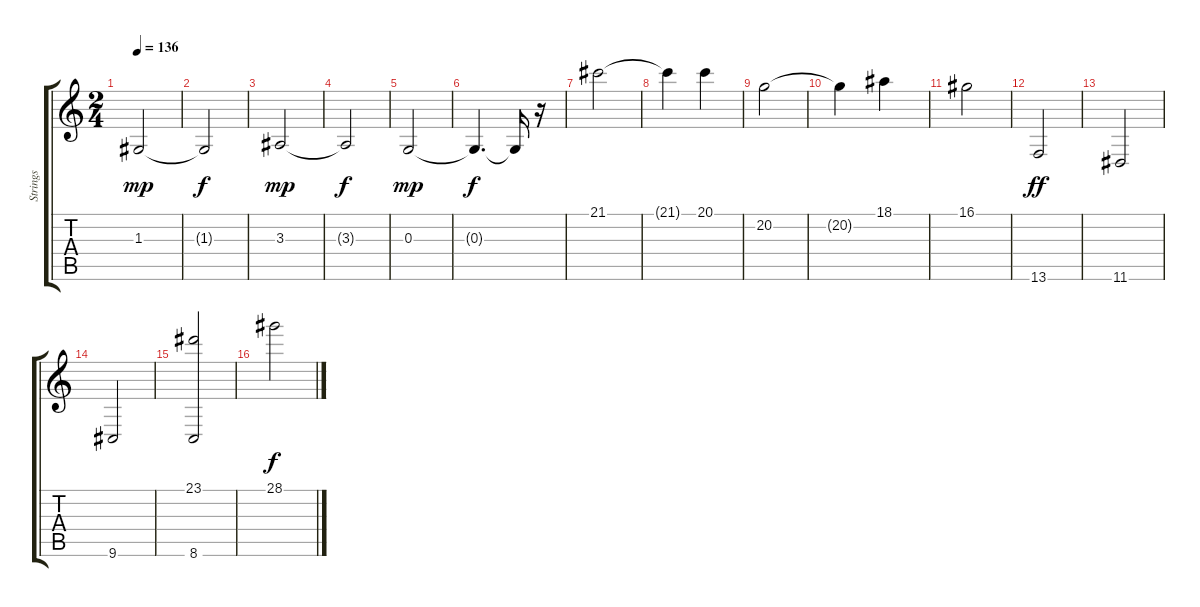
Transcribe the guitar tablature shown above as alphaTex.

\track ("Strings" "Strings") {instrument stringensemble1}
\staff {score tabs}
\tuning (E4 B3 G3 D3 A2 E2) {hide}
\ts (2 4)
\tempo 136
\clef g2
\ks c
1.3.2{dy mp} |
1.3{t}.2{dy f} |
3.3.2{dy mp} |
3.3{t}.2{dy f} |
0.3.2{dy mp} |
0.3{t}.4{d dy f} 0.3{t}.16 r.16 |
21.1.2 |
21.1{t}.4 20.1.4 |
20.2.2 |
20.2{t}.4 18.1.4 |
16.1.2 |
13.6.2{dy ff} |
11.6.2 |
9.6.2 |
(23.1 8.6).2 |
28.1.2{dy f}
